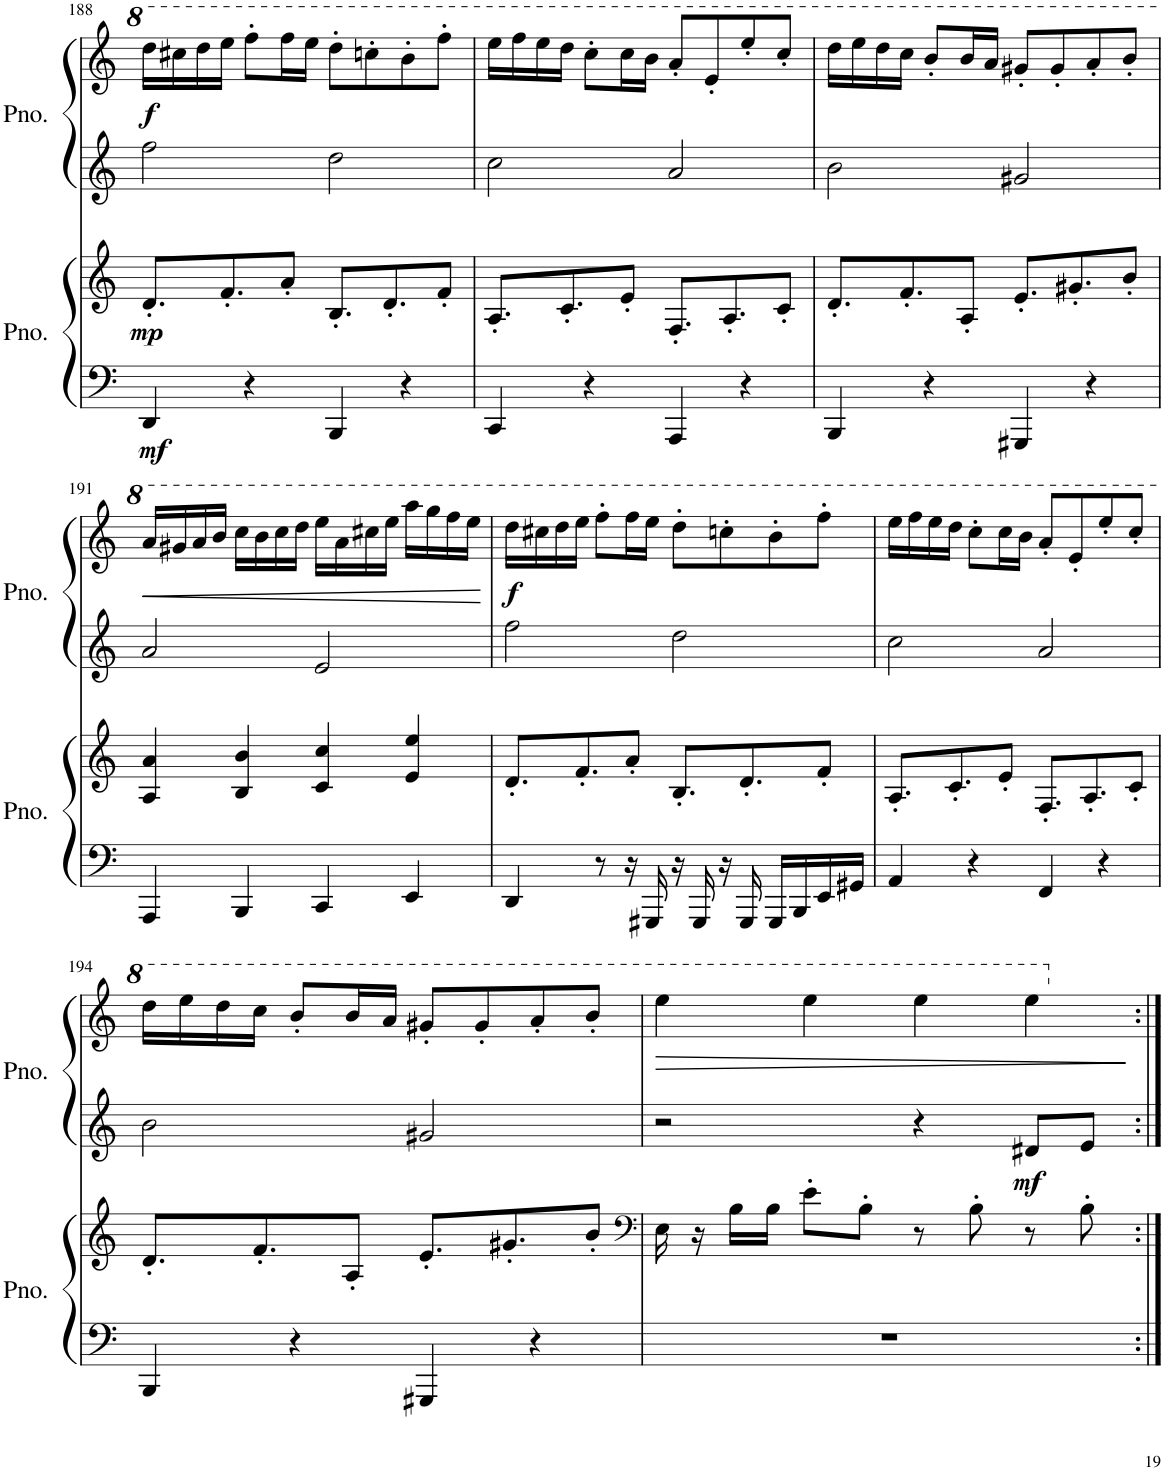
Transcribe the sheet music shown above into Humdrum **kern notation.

**kern	**kern	**dynam	**kern	**kern	**dynam
*part2	*part2	*part2	*part1	*part1	*part1
*staff4	*staff3	*staff3/4	*staff2	*staff1	*staff1/2
*I"Piano	*	*	*I"Piano	*	*
*I'Pno.	*	*	*I'Pno.	*	*
!!LO:PB:g=z
*clefF4	*clefG2	*	*clefG2	*clefG2	*
*k[]	*k[]	*	*k[]	*k[]	*
*M4/4	*M4/4	*	*M4/4	*M4/4	*
=188	=188	=188	=188	=188	=188
!	!	!LO:DY:b=2	!	!	!
!	!	!LO:DY:n=1:b	!	!	!LO:DY:b
4DD/	8.d'/L	mf mp	2ff\	16ddd\LL	f
.	.	.	.	16ccc#X\	.
.	.	.	.	16ddd\	.
.	8.f'/	.	.	16eee\JJ	.
4r	.	.	.	8fff'\L	.
.	8a'/J	.	.	16fff\L	.
.	.	.	.	16eee\JJ	.
4BBB/	8.B'/L	.	2dd\	8ddd'\L	.
.	.	.	.	8cccn'\	.
.	8.d'/	.	.	.	.
4r	.	.	.	8bb'\	.
.	8f'/J	.	.	8fff'\J	.
=189	=189	=189	=189	=189	=189
4CC/	8.A'/L	.	2cc\	16eee\LL	.
.	.	.	.	16fff\	.
.	.	.	.	16eee\	.
.	8.c'/	.	.	16ddd\JJ	.
4r	.	.	.	8ccc'\L	.
.	8e'/J	.	.	16ccc\L	.
.	.	.	.	16bb\JJ	.
4AAA/	8.F'/L	.	2a/	8aa'/L	.
.	.	.	.	8ee'/	.
.	8.A'/	.	.	.	.
4r	.	.	.	8eee'/	.
.	8c'/J	.	.	8ccc'/J	.
=190	=190	=190	=190	=190	=190
4BBB/	8.d'/L	.	2b\	16ddd\LL	.
.	.	.	.	16eee\	.
.	.	.	.	16ddd\	.
.	8.f'/	.	.	16ccc\JJ	.
4r	.	.	.	8bb'/L	.
.	8A'/J	.	.	16bb/L	.
.	.	.	.	16aa/JJ	.
4GGG#X/	8.e'/L	.	2g#X/	8gg#X'/L	.
.	.	.	.	8gg#'/	.
.	8.g#X'/	.	.	.	.
4r	.	.	.	8aa'/	.
.	8b'/J	.	.	8bb'/J	.
!!LO:LB:g=z
=191	=191	=191	=191	=191	=191
!	!	!	!	!	!LO:HP:b
4AAA/	4A/ 4a/	.	2a/	16aa/LL	<
.	.	.	.	16gg#X/	.
.	.	.	.	16aa/	.
.	.	.	.	16bb/JJ	.
4BBB/	4B/ 4b/	.	.	16ccc\LL	.
.	.	.	.	16bb\	.
.	.	.	.	16ccc\	.
.	.	.	.	16ddd\JJ	.
4CC/	4c/ 4cc/	.	2e/	16eee\LL	.
.	.	.	.	16aa\	.
.	.	.	.	16ccc#X\	.
.	.	.	.	16eee\JJ	.
4EE/	4e/ 4ee/	.	.	16aaa\LL	.
.	.	.	.	16ggg\	.
.	.	.	.	16fff\	.
.	.	.	.	16eee\JJ	.
.	.	.	.	.	[
=192	=192	=192	=192	=192	=192
!	!	!	!	!	!LO:DY:b
4DD/	8.d'/L	.	2ff\	16ddd\LL	f
.	.	.	.	16ccc#X\	.
.	.	.	.	16ddd\	.
.	8.f'/	.	.	16eee\JJ	.
8r	.	.	.	8fff'\L	.
16r	8a'/J	.	.	16fff\L	.
16GGG#X/	.	.	.	16eee\JJ	.
16r	8.B'/L	.	2dd\	8ddd'\L	.
16GGG#/	.	.	.	.	.
16r	.	.	.	8cccn'\	.
16GGG#/	8.d'/	.	.	.	.
16GGG#/LL	.	.	.	8bb'\	.
16BBB/	.	.	.	.	.
16EE/	8f'/J	.	.	8fff'\J	.
16GG#X/JJ	.	.	.	.	.
=193	=193	=193	=193	=193	=193
4AA/	8.A'/L	.	2cc\	16eee\LL	.
.	.	.	.	16fff\	.
.	.	.	.	16eee\	.
.	8.c'/	.	.	16ddd\JJ	.
4r	.	.	.	8ccc'\L	.
.	8e'/J	.	.	16ccc\L	.
.	.	.	.	16bb\JJ	.
4FF/	8.F'/L	.	2a/	8aa'/L	.
.	.	.	.	8ee'/	.
.	8.A'/	.	.	.	.
4r	.	.	.	8eee'/	.
.	8c'/J	.	.	8ccc'/J	.
!!LO:LB:g=z
=194	=194	=194	=194	=194	=194
4BBB/	8.d'/L	.	2b\	16ddd\LL	.
.	.	.	.	16eee\	.
.	.	.	.	16ddd\	.
.	8.f'/	.	.	16ccc\JJ	.
4r	.	.	.	8bb'/L	.
.	8A'/J	.	.	16bb/L	.
.	.	.	.	16aa/JJ	.
4GGG#X/	8.e'/L	.	2g#X/	8gg#X'/L	.
.	.	.	.	8gg#'/	.
.	8.g#X'/	.	.	.	.
4r	.	.	.	8aa'/	.
.	8b'/J	.	.	8bb'/J	.
=195	=195	=195	=195	=195	=195
*	*clefF4	*	*	*	*
!	!	!	!	!	!LO:HP:b
1r	16E\	.	2r	4eee\	>
.	16r	.	.	.	.
.	16B\LL	.	.	.	.
.	16B\JJ	.	.	.	.
.	8e'\L	.	.	4eee\	.
.	8B'\J	.	.	.	.
.	8r	.	4r	4eee\	.
.	8B'\	.	.	.	.
!	!	!	!	!	!LO:DY:b=2
.	8r	.	8d#X/L	4eee\	mf
.	8B'\	.	8e/J	.	.
.	.	.	.	.	]
=:|!	=:|!	=:|!	=:|!	=:|!	=:|!
*-	*-	*-	*-	*-	*-
